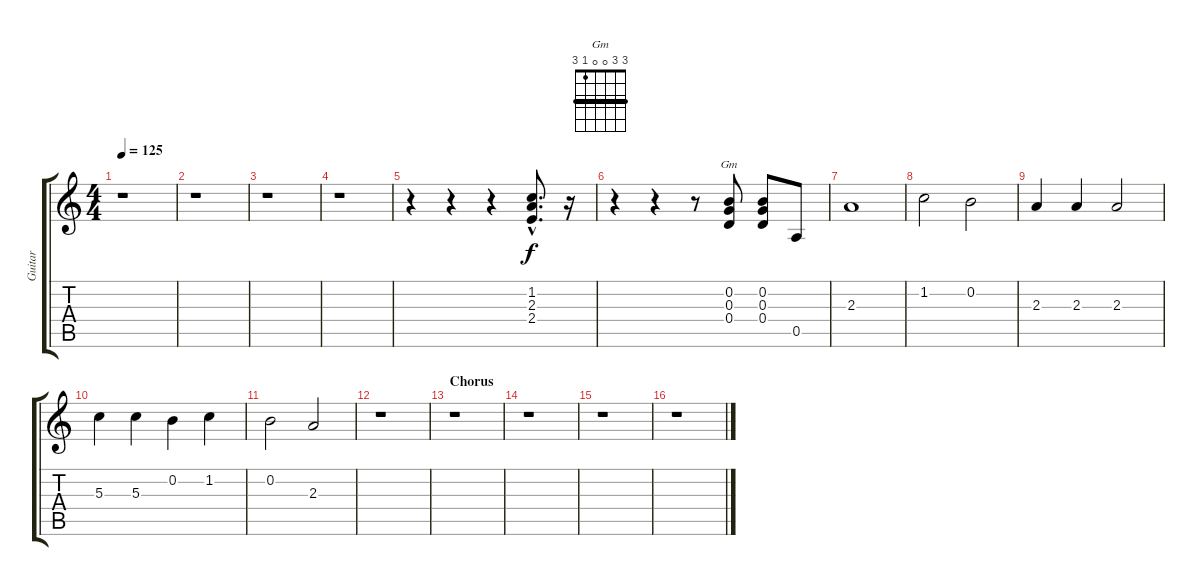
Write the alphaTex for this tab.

\track ("Guitar" "Guitar") {instrument distortionguitar}
\staff {score tabs}
\tuning (E4 B3 G3 D3 A2 E2) {hide}
\chord ("Gm" 3 3 0 0 1 3) {barre 3}
\ts (4 4)
\tempo 125
\clef g2
\ks c
r.1{dy f} |
r.1 |
r.1 |
r.1 |
r.4 r.4 r.4 (1.2{hac} 2.3{hac} 2.4{hac}).8{d} r.16 |
r.4 r.4 r.8 (0.2 0.3 0.4).8{ch "Gm"} (0.2 0.3 0.4).8 0.5.8 |
2.3.1 |
1.2.2 0.2.2 |
2.3.4 2.3.4 2.3.2 |
5.3.4 5.3.4 0.2.4 1.2.4 |
0.2.2 2.3.2 |
r.1 |
\section ("" "Chorus")
r.1 |
r.1 |
r.1 |
r.1
